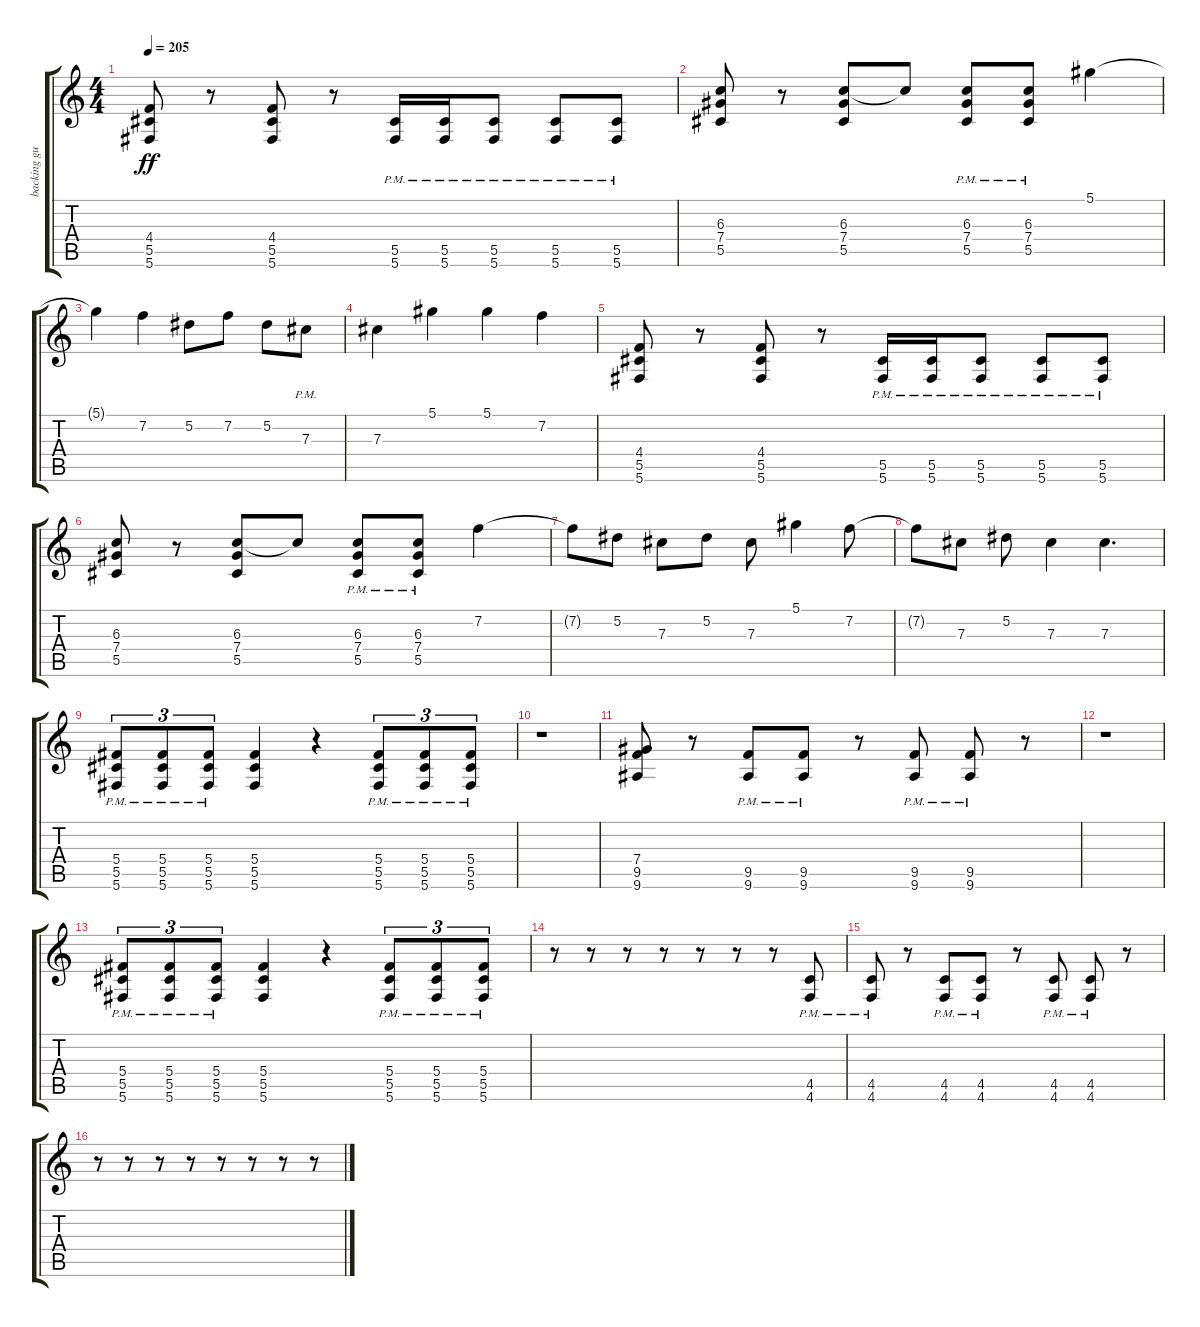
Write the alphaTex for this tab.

\track ("backing guitar L " "backing gu") {instrument overdrivenguitar}
\staff {score tabs}
\tuning (Eb4 Bb3 Gb3 Db3 Ab2 Db2) {hide}
\ts (4 4)
\tempo 205
\clef g2
\ks c
(4.4 5.5 5.6).8{dy ff} r.8 (4.4 5.5 5.6).8 r.8 (5.5{pm} 5.6{pm}).16 (5.5{pm} 5.6{pm}).16 (5.5{pm} 5.6{pm}).8 (5.5{pm} 5.6{pm}).8 (5.5{pm} 5.6{pm}).8 |
(6.3 7.4 5.5).8 r.8 (6.3 7.4 5.5).8 6.3{t}.8 (6.3{pm} 7.4 5.5{pm}).8 (6.3{pm} 7.4 5.5{pm}).8 5.1.4 |
5.1{t}.4 7.2.4 5.2.8 7.2.8 5.2.8 7.3{pm}.8 |
7.3.4 5.1.4 5.1.4 7.2.4 |
(4.4 5.5 5.6).8 r.8 (4.4 5.5 5.6).8 r.8 (5.5{pm} 5.6{pm}).16 (5.5{pm} 5.6{pm}).16 (5.5{pm} 5.6{pm}).8 (5.5{pm} 5.6{pm}).8 (5.5{pm} 5.6{pm}).8 |
(6.3 7.4 5.5).8 r.8 (6.3 7.4 5.5).8 6.3{t}.8 (6.3{pm} 7.4 5.5{pm}).8 (6.3{pm} 7.4 5.5{pm}).8 7.2.4 |
7.2{t}.8 5.2.8 7.3.8 5.2.8 7.3.8 5.1.4 7.2.8 |
7.2{t}.8 7.3.8 5.2.8 7.3.4 7.3.4{d} |
(5.4{pm} 5.5{pm} 5.6{pm}).8{tu (3 2)} (5.4{pm} 5.5{pm} 5.6{pm}).8{tu (3 2)} (5.4{pm} 5.5{pm} 5.6{pm}).8{tu (3 2)} (5.4 5.5 5.6).4 r.4 (5.4{pm} 5.5{pm} 5.6{pm}).8{tu (3 2)} (5.4{pm} 5.5{pm} 5.6{pm}).8{tu (3 2)} (5.4{pm} 5.5{pm} 5.6{pm}).8{tu (3 2)} |
r.1 |
(7.4 9.5 9.6).8 r.8 (9.5{pm} 9.6{pm}).8 (9.5{pm} 9.6{pm}).8 r.8 (9.5{pm} 9.6{pm}).8 (9.5{pm} 9.6{pm}).8 r.8 |
r.1 |
(5.4{pm} 5.5{pm} 5.6{pm}).8{tu (3 2)} (5.4{pm} 5.5{pm} 5.6{pm}).8{tu (3 2)} (5.4{pm} 5.5{pm} 5.6{pm}).8{tu (3 2)} (5.4 5.5 5.6).4 r.4 (5.4{pm} 5.5{pm} 5.6{pm}).8{tu (3 2)} (5.4{pm} 5.5{pm} 5.6{pm}).8{tu (3 2)} (5.4{pm} 5.5{pm} 5.6{pm}).8{tu (3 2)} |
r.8 r.8 r.8 r.8 r.8 r.8 r.8 (4.5{pm} 4.6{pm}).8 |
(4.5{pm} 4.6{pm}).8 r.8 (4.5{pm} 4.6{pm}).8 (4.5{pm} 4.6{pm}).8 r.8 (4.5{pm} 4.6{pm}).8 (4.5{pm} 4.6{pm}).8 r.8 |
r.8 r.8 r.8 r.8 r.8 r.8 r.8 r.8
